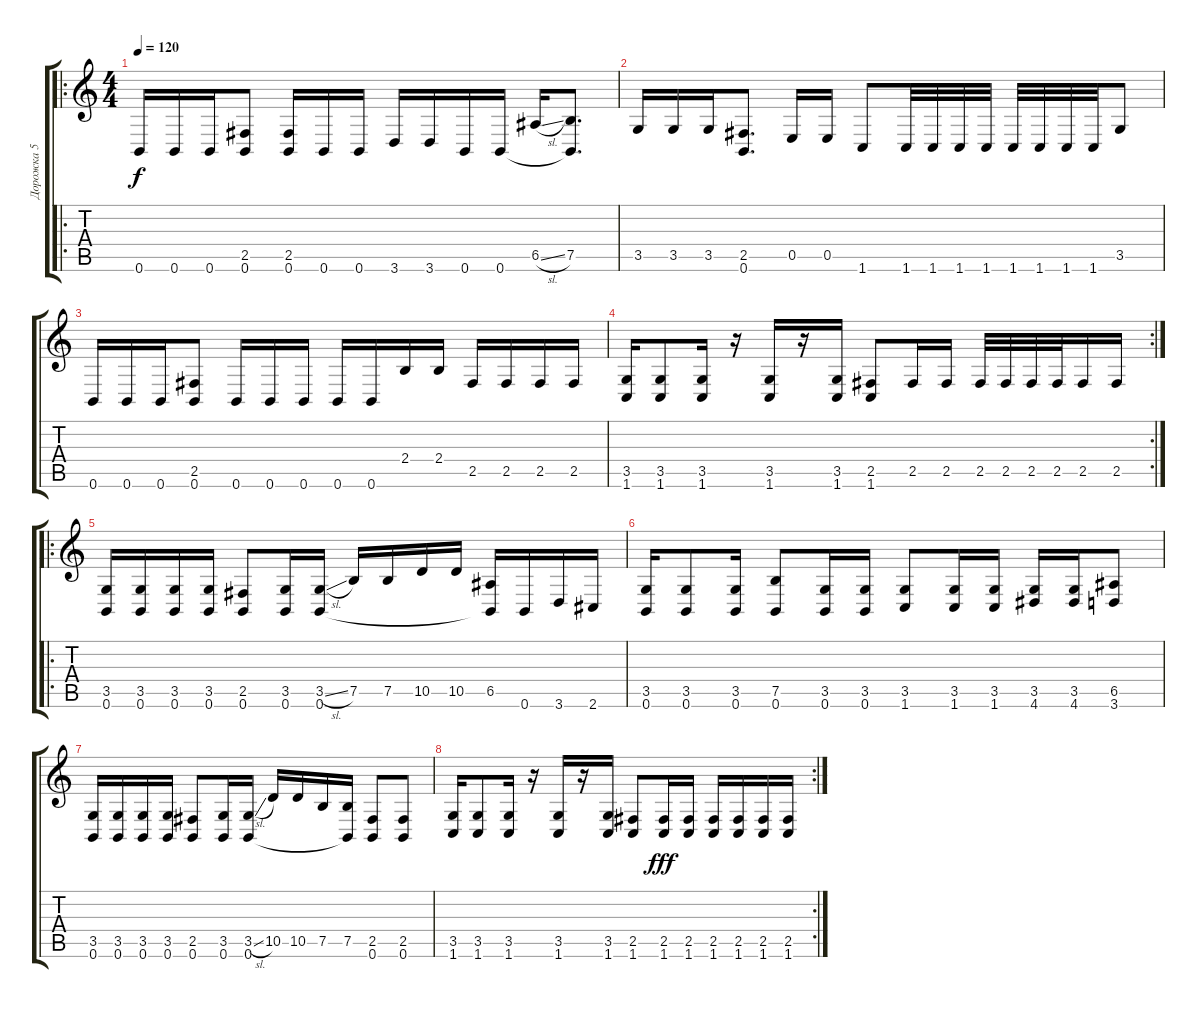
\track ("Дорожка 5" "Дорожка 5") {instrument distortionguitar}
\staff {score tabs}
\tuning (B3 Gb3 D3 A2 E2 B1) {hide}
\ro
\ts (4 4)
\tempo 120
\clef g2
\ks c
0.6.16{dy f} 0.6.16 0.6.16 (2.5 0.6).8 (2.5 0.6).16 0.6.16 0.6.16 3.6.16 3.6.16 0.6.16 0.6.16 6.5{sl}.16 (7.5 0.6{t}).8{d} |
3.5.16 3.5.16 3.5.16 (2.5 0.6).8{d} 0.5.16 0.5.16 1.6.8 1.6.32 1.6.32 1.6.32 1.6.32 1.6.32 1.6.32 1.6.32 1.6.32 3.5.8 |
0.6.16 0.6.16 0.6.16 (2.5 0.6).8 0.6.16 0.6.16 0.6.16 0.6.16 0.6.16 2.4.16 2.4.16 2.5.16 2.5.16 2.5.16 2.5.16 |
\rc 2
(3.5 1.6).16 (3.5 1.6).8 (3.5 1.6).16 r.16 (3.5 1.6).16 r.16 (3.5 1.6).16 (2.5 1.6).8 2.5.16 2.5.16 2.5.32 2.5.32 2.5.32 2.5.32 2.5.16 2.5.16 |
\ro
(3.5 0.6).16 (3.5 0.6).16 (3.5 0.6).16 (3.5 0.6).16 (2.5 0.6).8 (3.5 0.6).16 (3.5{sl} 0.6).16 7.5.16 7.5.16 10.5.16 10.5.16 (6.5 0.6{t}).16 0.6.16 3.6.16 2.6.16 |
(3.5 0.6).16 (3.5 0.6).8 (3.5 0.6).16 (7.5 0.6).8 (3.5 0.6).16 (3.5 0.6).16 (3.5 1.6).8 (3.5 1.6).16 (3.5 1.6).16 (3.5 4.6).16 (3.5 4.6).16 (6.5 3.6).8 |
(3.5 0.6).16 (3.5 0.6).16 (3.5 0.6).16 (3.5 0.6).16 (2.5 0.6).8 (3.5 0.6).16 (3.5{sl} 0.6).16 10.5.16 10.5.16 7.5.16 (7.5 0.6{t}).16 (2.5 0.6).8 (2.5 0.6).8 |
\rc 2
(3.5 1.6).16 (3.5 1.6).8 (3.5 1.6).16 r.16 (3.5 1.6).16 r.16 (3.5 1.6).16 (2.5 1.6).8 (2.5 1.6).16{dy fff} (2.5 1.6).16 (2.5 1.6).16 (2.5 1.6).16 (2.5 1.6).16 (2.5 1.6).16
